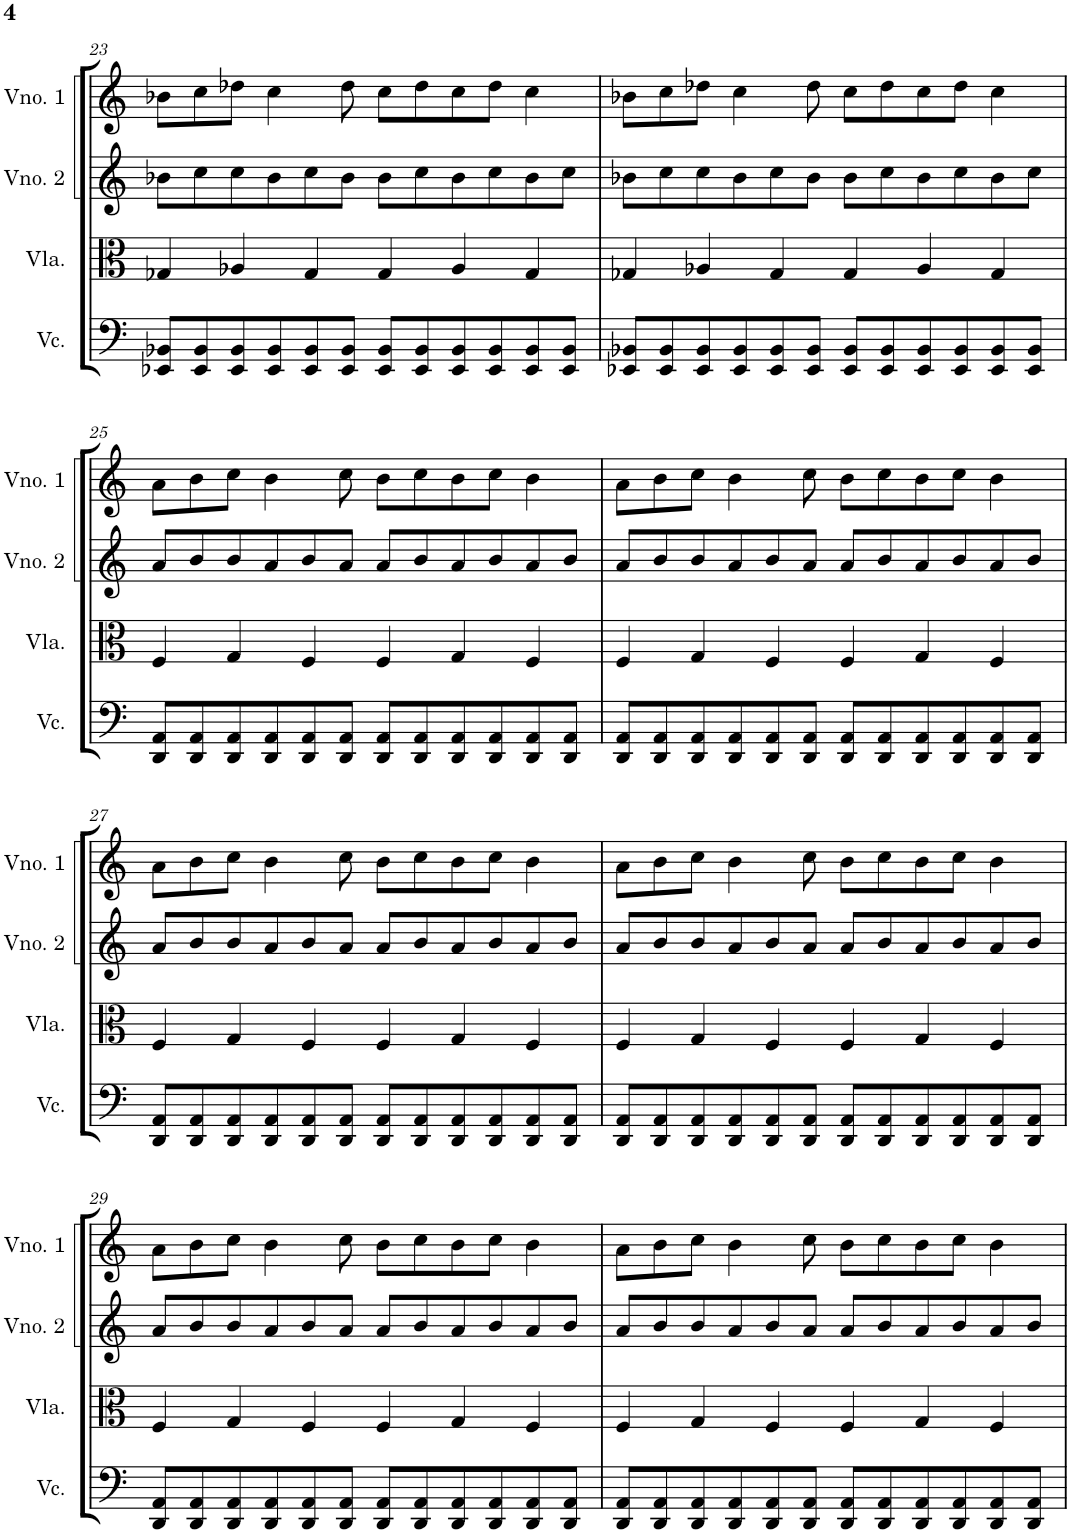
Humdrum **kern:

**kern	**kern	**kern	**kern
*part4	*part3	*part2	*part1
*staff4	*staff3	*staff2	*staff1
*I"Violoncelo	*I"Viola	*I"Violino 2	*I"Violino 1
*I'Vc.	*I'Vla.	*I'Vno. 2	*I'Vno. 1
!!LO:PB:g=z
*clefF4	*clefC3	*clefG2	*clefG2
*k[]	*k[]	*k[]	*k[]
*M6/4	*M6/4	*M6/4	*M6/4
=23	=23	=23	=23
8EE-X/ 8BB-X/L	4G-X/	8b-X\L	8b-X\L
8EE-/ 8BB-/	.	8cc\	8cc\
8EE-/ 8BB-/	4A-X/	8cc\	8dd-X\J
8EE-/ 8BB-/	.	8b-\	4cc\
8EE-/ 8BB-/	4G-/	8cc\	.
8EE-/ 8BB-/J	.	8b-\J	8dd-\
8EE-/ 8BB-/L	4G-/	8b-\L	8cc\L
8EE-/ 8BB-/	.	8cc\	8dd-\
8EE-/ 8BB-/	4A-/	8b-\	8cc\
8EE-/ 8BB-/	.	8cc\	8dd-\J
8EE-/ 8BB-/	4G-/	8b-\	4cc\
8EE-/ 8BB-/J	.	8cc\J	.
=24	=24	=24	=24
8EE-X/ 8BB-X/L	4G-X/	8b-X\L	8b-X\L
8EE-/ 8BB-/	.	8cc\	8cc\
8EE-/ 8BB-/	4A-X/	8cc\	8dd-X\J
8EE-/ 8BB-/	.	8b-\	4cc\
8EE-/ 8BB-/	4G-/	8cc\	.
8EE-/ 8BB-/J	.	8b-\J	8dd-\
8EE-/ 8BB-/L	4G-/	8b-\L	8cc\L
8EE-/ 8BB-/	.	8cc\	8dd-\
8EE-/ 8BB-/	4A-/	8b-\	8cc\
8EE-/ 8BB-/	.	8cc\	8dd-\J
8EE-/ 8BB-/	4G-/	8b-\	4cc\
8EE-/ 8BB-/J	.	8cc\J	.
!!LO:LB:g=z
=25	=25	=25	=25
8DD/ 8AA/L	4F/	8a/L	8a\L
8DD/ 8AA/	.	8b/	8b\
8DD/ 8AA/	4G/	8b/	8cc\J
8DD/ 8AA/	.	8a/	4b\
8DD/ 8AA/	4F/	8b/	.
8DD/ 8AA/J	.	8a/J	8cc\
8DD/ 8AA/L	4F/	8a/L	8b\L
8DD/ 8AA/	.	8b/	8cc\
8DD/ 8AA/	4G/	8a/	8b\
8DD/ 8AA/	.	8b/	8cc\J
8DD/ 8AA/	4F/	8a/	4b\
8DD/ 8AA/J	.	8b/J	.
=26	=26	=26	=26
8DD/ 8AA/L	4F/	8a/L	8a\L
8DD/ 8AA/	.	8b/	8b\
8DD/ 8AA/	4G/	8b/	8cc\J
8DD/ 8AA/	.	8a/	4b\
8DD/ 8AA/	4F/	8b/	.
8DD/ 8AA/J	.	8a/J	8cc\
8DD/ 8AA/L	4F/	8a/L	8b\L
8DD/ 8AA/	.	8b/	8cc\
8DD/ 8AA/	4G/	8a/	8b\
8DD/ 8AA/	.	8b/	8cc\J
8DD/ 8AA/	4F/	8a/	4b\
8DD/ 8AA/J	.	8b/J	.
!!LO:LB:g=z
=27	=27	=27	=27
8DD/ 8AA/L	4F/	8a/L	8a\L
8DD/ 8AA/	.	8b/	8b\
8DD/ 8AA/	4G/	8b/	8cc\J
8DD/ 8AA/	.	8a/	4b\
8DD/ 8AA/	4F/	8b/	.
8DD/ 8AA/J	.	8a/J	8cc\
8DD/ 8AA/L	4F/	8a/L	8b\L
8DD/ 8AA/	.	8b/	8cc\
8DD/ 8AA/	4G/	8a/	8b\
8DD/ 8AA/	.	8b/	8cc\J
8DD/ 8AA/	4F/	8a/	4b\
8DD/ 8AA/J	.	8b/J	.
=28	=28	=28	=28
8DD/ 8AA/L	4F/	8a/L	8a\L
8DD/ 8AA/	.	8b/	8b\
8DD/ 8AA/	4G/	8b/	8cc\J
8DD/ 8AA/	.	8a/	4b\
8DD/ 8AA/	4F/	8b/	.
8DD/ 8AA/J	.	8a/J	8cc\
8DD/ 8AA/L	4F/	8a/L	8b\L
8DD/ 8AA/	.	8b/	8cc\
8DD/ 8AA/	4G/	8a/	8b\
8DD/ 8AA/	.	8b/	8cc\J
8DD/ 8AA/	4F/	8a/	4b\
8DD/ 8AA/J	.	8b/J	.
!!LO:LB:g=z
=29	=29	=29	=29
8DD/ 8AA/L	4F/	8a/L	8a\L
8DD/ 8AA/	.	8b/	8b\
8DD/ 8AA/	4G/	8b/	8cc\J
8DD/ 8AA/	.	8a/	4b\
8DD/ 8AA/	4F/	8b/	.
8DD/ 8AA/J	.	8a/J	8cc\
8DD/ 8AA/L	4F/	8a/L	8b\L
8DD/ 8AA/	.	8b/	8cc\
8DD/ 8AA/	4G/	8a/	8b\
8DD/ 8AA/	.	8b/	8cc\J
8DD/ 8AA/	4F/	8a/	4b\
8DD/ 8AA/J	.	8b/J	.
=30	=30	=30	=30
8DD/ 8AA/L	4F/	8a/L	8a\L
8DD/ 8AA/	.	8b/	8b\
8DD/ 8AA/	4G/	8b/	8cc\J
8DD/ 8AA/	.	8a/	4b\
8DD/ 8AA/	4F/	8b/	.
8DD/ 8AA/J	.	8a/J	8cc\
8DD/ 8AA/L	4F/	8a/L	8b\L
8DD/ 8AA/	.	8b/	8cc\
8DD/ 8AA/	4G/	8a/	8b\
8DD/ 8AA/	.	8b/	8cc\J
8DD/ 8AA/	4F/	8a/	4b\
8DD/ 8AA/J	.	8b/J	.
=	=	=	=
*-	*-	*-	*-
